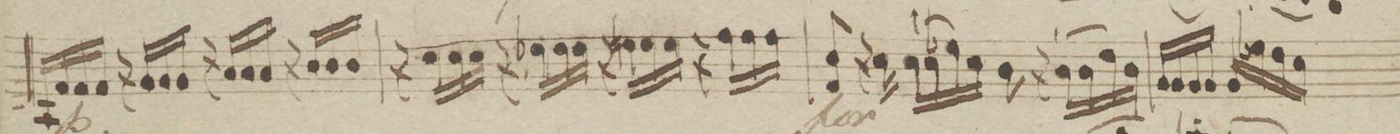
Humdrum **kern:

**kern	**dynam
*I"Violin 2do	*
*clefG2	*
*k[b-]	*
*met(c)	*
*M4/4	*
16A/LL	p
16f/	p
16f/	.
16f/JJ	.
16r	.
16g/LL	.
16g/	.
16g/JJ	.
16r	.
16a/LL	.
16a/	.
16a/JJ	.
16r	.
16b-/LL	.
16b-/	.
16b-/JJ	.
=26	=26
16r	.
16cc\LL	.
16cc\	.
16cc\JJ	.
16r	.
16dd-X\LL	.
16dd-\	.
16dd-\JJ	.
16r	.
16een\LL	.
16ee\	.
16ee\JJ	.
16r	.
16ff\LL	.
16ff\	.
16ff\JJ	.
=27	=27
8f/	f
16r	.
16cc\	.
16cc`\LL	.
(16cc\	.
16ee-X\	.
16cc\JJ)	.
8b-\	.
16r	.
16ryy	.
16b-`/LL	.
(16b-\	.
16dd\	.
16b-\JJ)	.
=28	=28
16g/LL	.
16g/	.
16g/	.
16g/JJ	.
16g\LL	.
16ee-X\	.
16dd\	.
16cc\JJ	.
*-	*-
